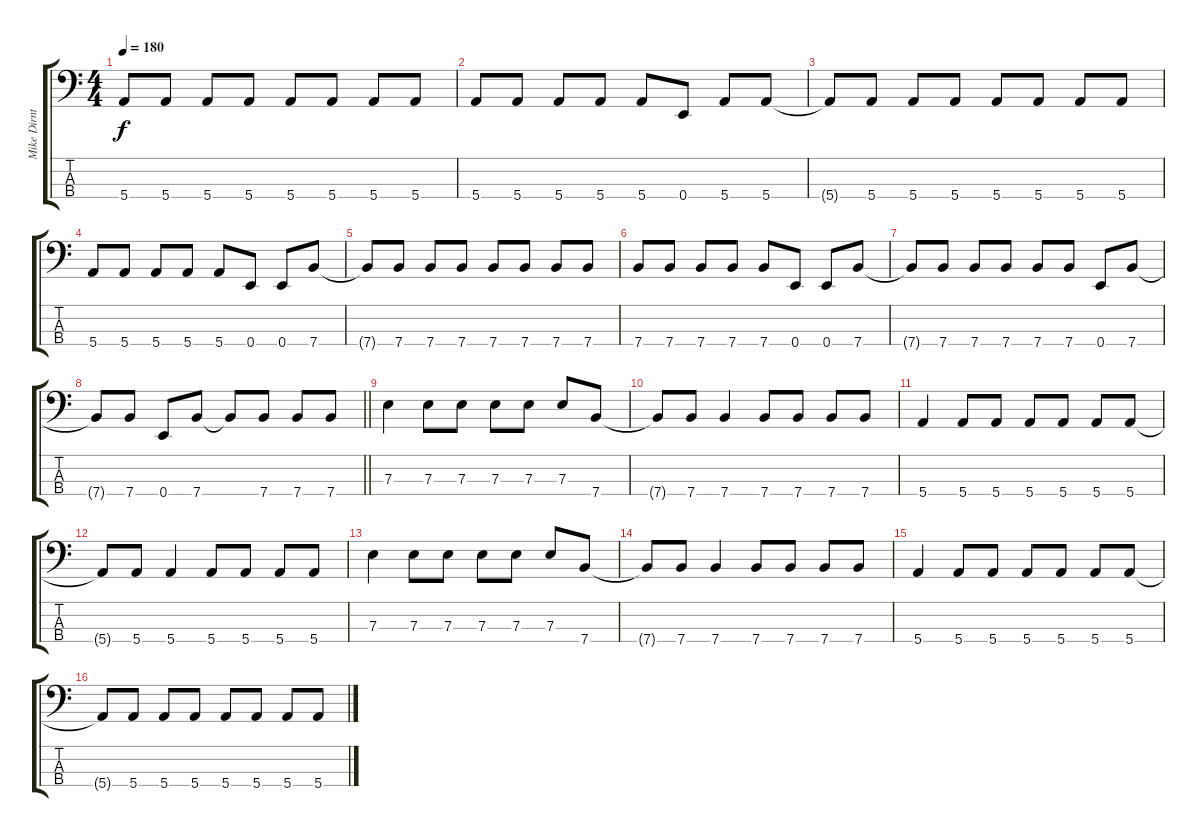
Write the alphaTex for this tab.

\track ("Mike Dirnt" "Mike Dirnt") {instrument electricbassfinger}
\staff {score tabs}
\tuning (G2 D2 A1 E1) {hide}
\ts (4 4)
\tempo 180
\clef f4
\ks c
5.4{t}.8{dy f} 5.4.8 5.4.8 5.4.8 5.4.8 5.4.8 5.4.8 5.4.8 |
5.4.8 5.4.8 5.4.8 5.4.8 5.4.8 0.4.8 5.4.8 5.4.8 |
5.4{t}.8 5.4.8 5.4.8 5.4.8 5.4.8 5.4.8 5.4.8 5.4.8 |
5.4.8 5.4.8 5.4.8 5.4.8 5.4.8 0.4.8 0.4.8 7.4.8 |
7.4{t}.8 7.4.8 7.4.8 7.4.8 7.4.8 7.4.8 7.4.8 7.4.8 |
7.4.8 7.4.8 7.4.8 7.4.8 7.4.8 0.4.8 0.4.8 7.4.8 |
7.4{t}.8 7.4.8 7.4.8 7.4.8 7.4.8 7.4.8 0.4.8 7.4.8 |
\barLineRight lightlight
7.4{t}.8 7.4.8 0.4.8 7.4.8 7.4{t}.8 7.4.8 7.4.8 7.4.8 |
7.3.4 7.3.8 7.3.8 7.3.8 7.3.8 7.3.8 7.4.8 |
7.4{t}.8 7.4.8 7.4.4 7.4.8 7.4.8 7.4.8 7.4.8 |
5.4.4 5.4.8 5.4.8 5.4.8 5.4.8 5.4.8 5.4.8 |
5.4{t}.8 5.4.8 5.4.4 5.4.8 5.4.8 5.4.8 5.4.8 |
7.3.4 7.3.8 7.3.8 7.3.8 7.3.8 7.3.8 7.4.8 |
7.4{t}.8 7.4.8 7.4.4 7.4.8 7.4.8 7.4.8 7.4.8 |
5.4.4 5.4.8 5.4.8 5.4.8 5.4.8 5.4.8 5.4.8 |
5.4{t}.8 5.4.8 5.4.8 5.4.8 5.4.8 5.4.8 5.4.8 5.4.8
